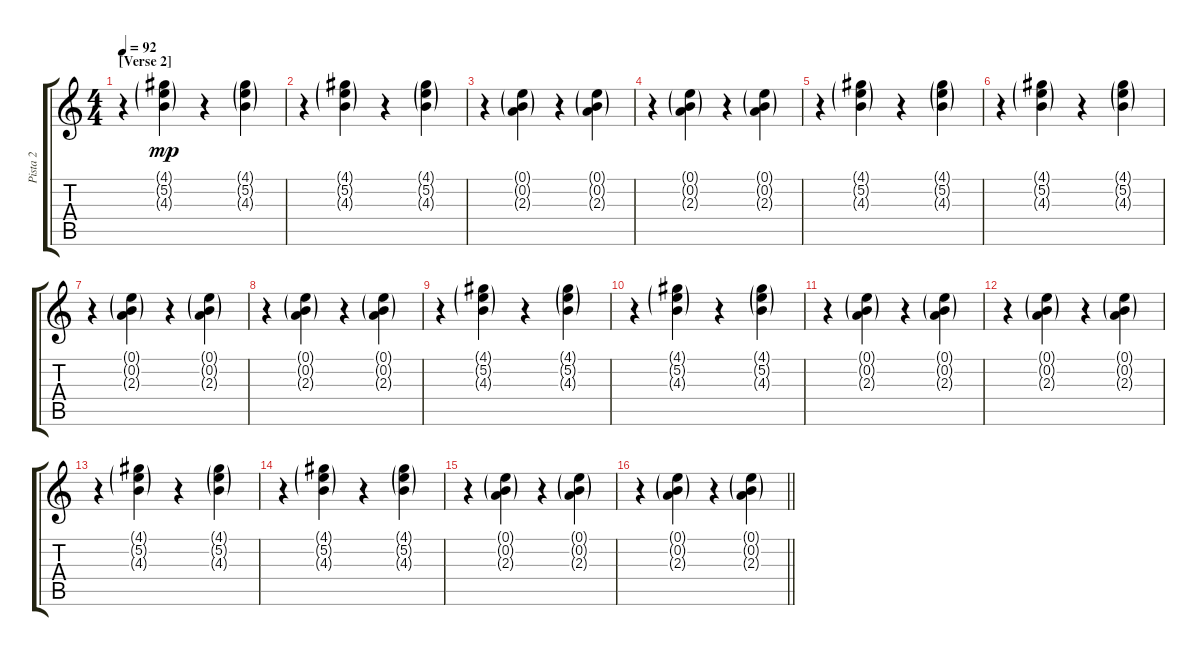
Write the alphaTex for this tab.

\track ("Pista 2" "Pista 2") {instrument electricguitarjazz}
\staff {score tabs}
\tuning (E4 B3 G3 D3 A2 E2) {hide}
\ts (4 4)
\section ("" "[Verse 2]")
\tempo 92
\clef g2
\ks c
r.4{dy f} (4.1{g} 5.2{g} 4.3{g}).4{dy mp} r.4 (4.1{g} 5.2{g} 4.3{g}).4 |
r.4 (4.1{g} 5.2{g} 4.3{g}).4 r.4 (4.1{g} 5.2{g} 4.3{g}).4 |
r.4 (0.1{g} 0.2{g} 2.3{g}).4 r.4 (0.1{g} 0.2{g} 2.3{g}).4 |
r.4 (0.1{g} 0.2{g} 2.3{g}).4 r.4 (0.1{g} 0.2{g} 2.3{g}).4 |
r.4 (4.1{g} 5.2{g} 4.3{g}).4 r.4 (4.1{g} 5.2{g} 4.3{g}).4 |
r.4 (4.1{g} 5.2{g} 4.3{g}).4 r.4 (4.1{g} 5.2{g} 4.3{g}).4 |
r.4 (0.1{g} 0.2{g} 2.3{g}).4 r.4 (0.1{g} 0.2{g} 2.3{g}).4 |
r.4 (0.1{g} 0.2{g} 2.3{g}).4 r.4 (0.1{g} 0.2{g} 2.3{g}).4 |
r.4 (4.1{g} 5.2{g} 4.3{g}).4 r.4 (4.1{g} 5.2{g} 4.3{g}).4 |
r.4 (4.1{g} 5.2{g} 4.3{g}).4 r.4 (4.1{g} 5.2{g} 4.3{g}).4 |
r.4 (0.1{g} 0.2{g} 2.3{g}).4 r.4 (0.1{g} 0.2{g} 2.3{g}).4 |
r.4 (0.1{g} 0.2{g} 2.3{g}).4 r.4 (0.1{g} 0.2{g} 2.3{g}).4 |
r.4 (4.1{g} 5.2{g} 4.3{g}).4 r.4 (4.1{g} 5.2{g} 4.3{g}).4 |
r.4 (4.1{g} 5.2{g} 4.3{g}).4 r.4 (4.1{g} 5.2{g} 4.3{g}).4 |
r.4 (0.1{g} 0.2{g} 2.3{g}).4 r.4 (0.1{g} 0.2{g} 2.3{g}).4 |
\barLineRight lightlight
r.4 (0.1{g} 0.2{g} 2.3{g}).4 r.4 (0.1{g} 0.2{g} 2.3{g}).4
